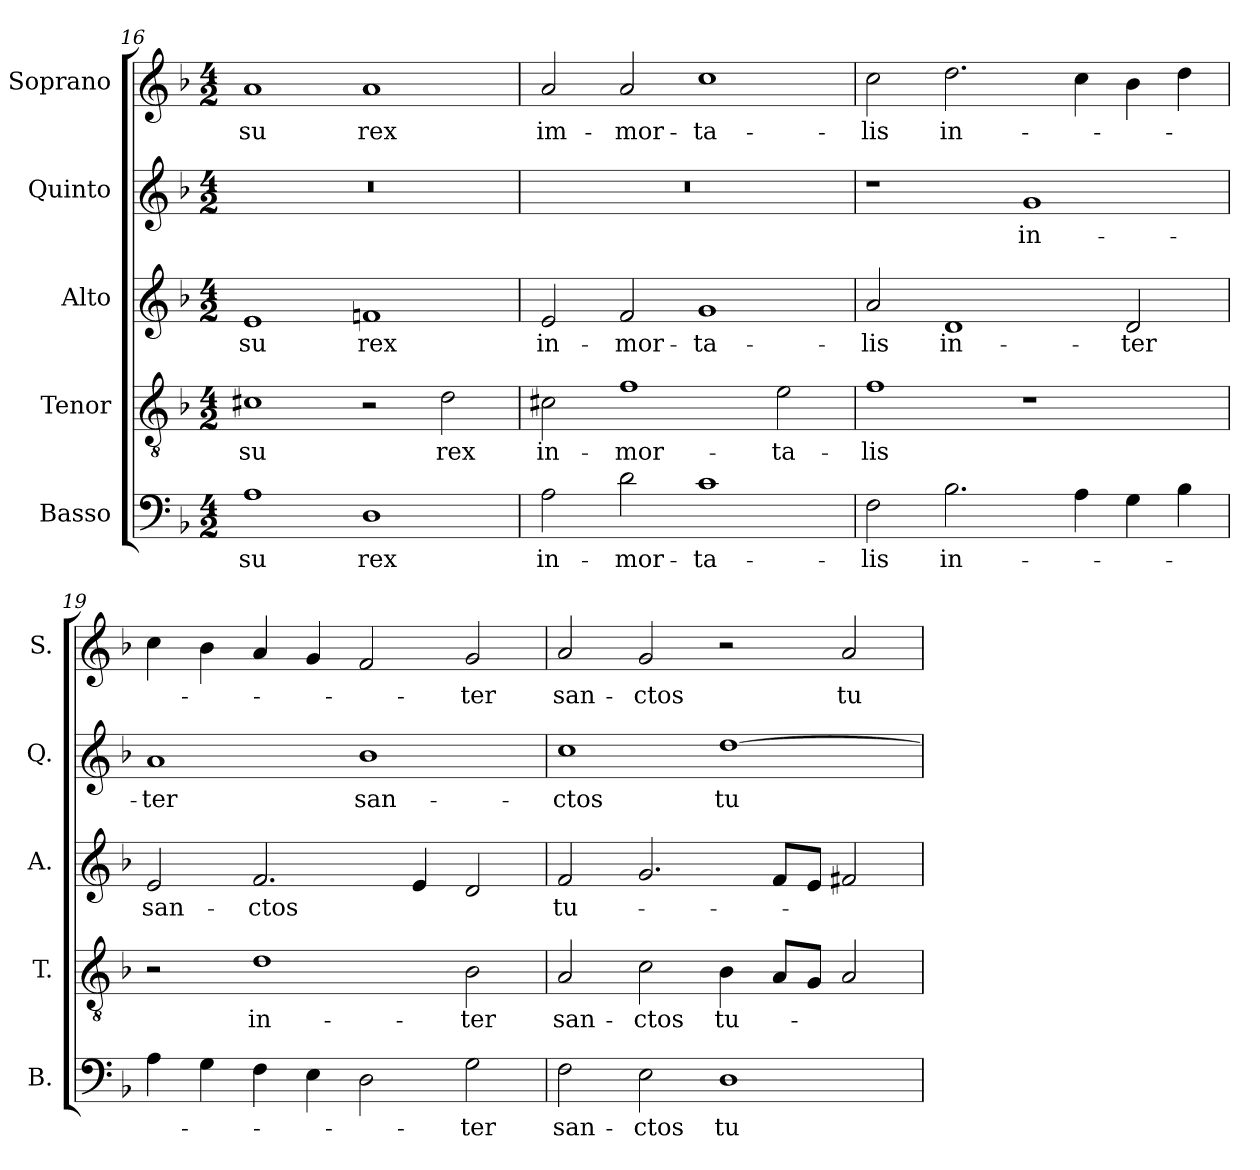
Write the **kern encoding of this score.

**kern	**text	**kern	**text	**kern	**text	**kern	**text	**kern	**text
*part5	*part5	*part4	*part4	*part3	*part3	*part2	*part2	*part1	*part1
*staff5	*staff5	*staff4	*staff4	*staff3	*staff3	*staff2	*staff2	*staff1	*staff1
*I"Basso	*	*I"Tenor	*	*I"Alto	*	*I"Quinto	*	*I"Soprano	*
*I'B.	*	*I'T.	*	*I'A.	*	*I'Q.	*	*I'S.	*
*clefF4	*	*clefGv2	*	*clefG2	*	*clefG2	*	*clefG2	*
*	*	*ITrd7c12	*	*	*	*	*	*	*
*k[b-]	*	*k[b-]	*	*k[b-]	*	*k[b-]	*	*k[b-]	*
*F:	*	*F:	*	*F:	*	*F:	*	*F:	*
*M4/2	*	*M4/2	*	*M4/2	*	*M4/2	*	*M4/2	*
=16	=16	=16	=16	=16	=16	=16	=16	=16	=16
!	!LO:LY:b:color=#000000	!	!	!	!	!	!	!	!
!	!	!	!LO:LY:b:color=#000000	!	!	!	!	!	!
!	!	!	!	!	!LO:LY:b:color=#000000	!LO:N:vis=1	!	!	!
!	!	!	!	!	!	!	!	!	!LO:LY:b:color=#000000
1Ai	-su	1C#Xi	-su	1ei	-su	0r	.	1ai	-su
!	!LO:LY:b:color=#000000	!	!	!	!	!	!	!	!
!	!	!	!	!	!LO:LY:b:color=#000000	!	!	!	!
!	!	!	!	!	!	!	!	!	!LO:LY:b:color=#000000
1Di	rex	2r	.	1fni	rex	.	.	1ai	rex
!	!	!	!LO:LY:b:color=#000000	!	!	!	!	!	!
.	.	2Di\	rex	.	.	.	.	.	.
=17	=17	=17	=17	=17	=17	=17	=17	=17	=17
!	!LO:LY:b:color=#000000	!	!	!	!	!	!	!	!
!	!	!	!LO:LY:b:color=#000000	!	!	!	!	!	!
!	!	!	!	!	!LO:LY:b:color=#000000	!LO:N:vis=1	!	!	!
!	!	!	!	!	!	!	!	!	!LO:LY:b:color=#000000
2Ai\	in-	2C#Xi\	in-	2ei/	in-	0r	.	2ai/	im-
!	!LO:LY:b:color=#000000	!	!	!	!	!	!	!	!
!	!	!	!LO:LY:b:color=#000000	!	!	!	!	!	!
!	!	!	!	!	!LO:LY:b:color=#000000	!	!	!	!
!	!	!	!	!	!	!	!	!	!LO:LY:b:color=#000000
2di\	-mor-	1Fi	-mor-	2fi/	-mor-	.	.	2ai/	-mor-
!	!LO:LY:b:color=#000000	!	!	!	!	!	!	!	!
!	!	!	!	!	!LO:LY:b:color=#000000	!	!	!	!
!	!	!	!	!	!	!	!	!	!LO:LY:b:color=#000000
1ci	-ta-	.	.	1gi	-ta-	.	.	1cci	-ta-
!	!	!	!LO:LY:b:color=#000000	!	!	!	!	!	!
.	.	2Ei\	-ta-	.	.	.	.	.	.
=18	=18	=18	=18	=18	=18	=18	=18	=18	=18
!	!LO:LY:b:color=#000000	!	!	!	!	!	!	!	!
!	!	!	!LO:LY:b:color=#000000	!	!	!	!	!	!
!	!	!	!	!	!LO:LY:b:color=#000000	!	!	!	!
!	!	!	!	!	!	!	!	!	!LO:LY:b:color=#000000
2Fi\	-lis	1Fi	-lis	2ai/	-lis	1r	.	2cci\	-lis
!	!LO:LY:b:color=#000000	!	!	!	!	!	!	!	!
!	!	!	!	!	!LO:LY:b:color=#000000	!	!	!	!
!	!	!	!	!	!	!	!	!	!LO:LY:b:color=#000000
2.B-i\	in-	.	.	1di	in-	.	.	2.ddi\	in-
!	!	!	!	!	!	!	!LO:LY:b:color=#000000	!	!
.	.	1r	.	.	.	1gi	in-	.	.
4Ai\	.	.	.	.	.	.	.	4cci\	.
!	!	!	!	!	!LO:LY:b:color=#000000	!	!	!	!
4Gi\	.	.	.	2di/	-ter	.	.	4b-i\	.
4B-i\	.	.	.	.	.	.	.	4ddi\	.
=19	=19	=19	=19	=19	=19	=19	=19	=19	=19
!	!	!	!	!	!LO:LY:b:color=#000000	!	!	!	!
!	!	!	!	!	!	!	!LO:LY:b:color=#000000	!	!
4Ai\	.	2r	.	2ei/	san-	1ai	-ter	4cci\	.
4Gi\	.	.	.	.	.	.	.	4b-i\	.
!	!	!	!LO:LY:b:color=#000000	!	!	!	!	!	!
!	!	!	!	!	!LO:LY:b:color=#000000	!	!	!	!
4Fi\	.	1Di	in-	2.fi/	-ctos	.	.	4ai/	.
4Ei\	.	.	.	.	.	.	.	4gi/	.
!	!	!	!	!	!	!	!LO:LY:b:color=#000000	!	!
2Di\	.	.	.	.	.	1b-i	san-	2fi/	.
.	.	.	.	4ei/	.	.	.	.	.
!	!LO:LY:b:color=#000000	!	!	!	!	!	!	!	!
!	!	!	!LO:LY:b:color=#000000	!	!	!	!	!	!
!	!	!	!	!	!	!	!	!	!LO:LY:b:color=#000000
2Gi\	-ter	2BB-i\	-ter	2di/	.	.	.	2gi/	-ter
!!LO:PB:g=z
=20	=20	=20	=20	=20	=20	=20	=20	=20	=20
!	!LO:LY:b:color=#000000	!	!	!	!	!	!	!	!
!	!	!	!LO:LY:b:color=#000000	!	!	!	!	!	!
!	!	!	!	!	!LO:LY:b:color=#000000	!	!	!	!
!	!	!	!	!	!	!	!LO:LY:b:color=#000000	!	!
!	!	!	!	!	!	!	!	!	!LO:LY:b:color=#000000
2Fi\	san-	2AAi/	san-	2fi/	tu-	1cci	-ctos	2ai/	san-
!	!LO:LY:b:color=#000000	!	!	!	!	!	!	!	!
!	!	!	!LO:LY:b:color=#000000	!	!	!	!	!	!
!	!	!	!	!	!	!	!	!	!LO:LY:b:color=#000000
2Ei\	-ctos	2Ci\	-ctos	2.gi/	.	.	.	2gi/	-ctos
!	!LO:LY:b:color=#000000	!	!	!	!	!	!	!	!
!	!	!	!LO:LY:b:color=#000000	!	!	!	!	!	!
!	!	!	!	!	!	!	!LO:LY:b:color=#000000	!	!
1Di	tu-	4BB-i\	tu-	.	.	[1ddi	tu-	2r	.
.	.	8AAi/L	.	8fi/L	.	.	.	.	.
.	.	8GGi/J	.	8ei/J	.	.	.	.	.
!	!	!	!	!	!	!	!	!	!LO:LY:b:color=#000000
.	.	2AAi/	.	2f#Xi/	.	.	.	2ai/	tu-
=	=	=	=	=	=	=	=	=	=
*-	*-	*-	*-	*-	*-	*-	*-	*-	*-
